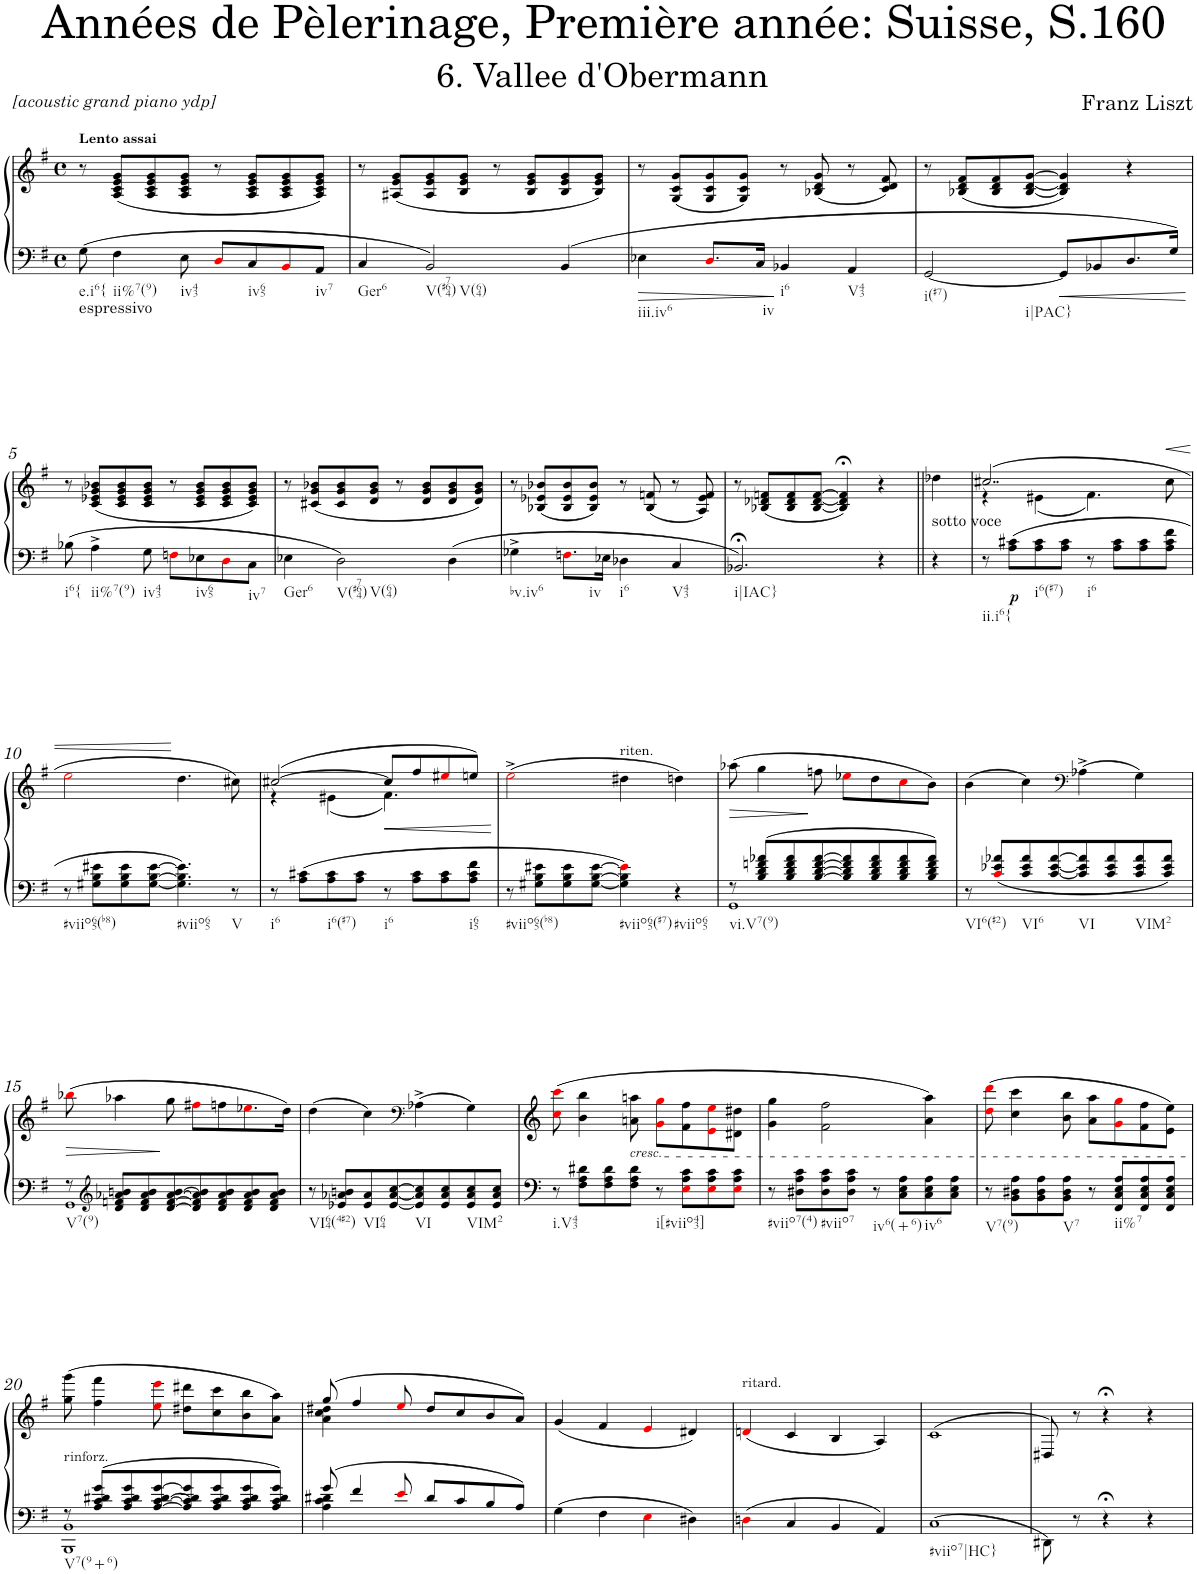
**kern	**kern	**dynam	**harte
*part1	*part1	*part1	*part1
*staff2	*staff1	*staff1/2	*
*I"Piano	*	*	*
*I'Pno.	*	*	*
*clefF4	*clefG2	*	*
*k[f#]	*k[f#]	*	*
*M4/4	*M4/4	*	*
*met(c)	*met(c)	*	*
=1	=1	=1	=1
!	!LO:TX:a:B:t=Lento assai	!	!
!LO:TX:b:t=espressivo	!	!	!
8G\	8r	.	.
4F#\	(8A/ 8c/ 8e/ 8g/L	.	.
.	8A/ 8c/ 8e/ 8g/	.	.
8E\	8A/ 8c/ 8e/ 8g/J	.	.
8Di/L	8r	.	.
8C/	8A/ 8c/ 8e/ 8g/L	.	.
8BBi/	8A/ 8c/ 8e/ 8g/	.	.
8AA/J	8A/ 8c/ 8e/ 8g/J)	.	.
=2	=2	=2	=2
!	!	!	!LO:H:kt=Ger6
4C/	8r	.	N
.	(8A#X/ 8e/ 8g/L	.	.
2BB/	8A#/ 8e/ 8g/	.	.
.	8B/ 8e/ 8g/J	.	.
.	8r	.	.
.	8B/ 8e/ 8g/L	.	.
4BB/	8B/ 8e/ 8g/	.	.
.	8B/ 8e/ 8g/J)	.	.
=3	=3	=3	=3
4E-X\	8r	.	.
.	(8G/ 8c/ 8g/L	.	.
8.Di/L	8G/ 8c/ 8g/	.	.
.	8G/ 8c/ 8g/J)	.	.
16C/Jk	.	.	.
4BB-X/	8r	.	.
.	(8B-X/ 8d/ 8g/	.	.
4AA/	8r	.	.
.	8c/ 8d/ 8f#/)	.	.
=4	=4	=4	=4
[2GG/	8r	.	.
.	(8B-X/ 8d/ 8f#/L	.	.
.	8B-/ 8d/ 8f#/	.	.
.	[8B-/ [8d/ [8g/J	.	.
8GG/L]	4B-/] 4d/] 4g/])	.	.
8BB-X/	.	.	.
8.D/	4r	.	.
16G/Jk	.	.	.
!!LO:LB:g=z
=5	=5	=5	=5
8B-X\	8r	.	.
4A^\	(8c/ 8e-X/ 8g/ 8b-X/L	.	.
.	8c/ 8e-/ 8g/ 8b-/	.	.
8G\	8c/ 8e-/ 8g/ 8b-/J	.	.
8Fni\L	8r	.	.
8E-X\	8c/ 8e-/ 8g/ 8b-/L	.	.
8Di\	8c/ 8e-/ 8g/ 8b-/	.	.
8C\J	8c/ 8e-/ 8g/ 8b-/J)	.	.
=6	=6	=6	=6
!	!	!	!LO:H:kt=Ger6
4E-X\	8r	.	N
.	(8c#X/ 8g/ 8b-X/L	.	.
2D\	8c#/ 8g/ 8b-/	.	.
.	8d/ 8g/ 8b-/J	.	.
.	8r	.	.
.	8d/ 8g/ 8b-/L	.	.
4D\	8d/ 8g/ 8b-/	.	.
.	8d/ 8g/ 8b-/J)	.	.
=7	=7	=7	=7
4G-X^\	8r	.	.
.	(8B-X/ 8e-X/ 8b-X/L	.	.
8.Fni\L	8B-/ 8e-/ 8b-/	.	.
.	8B-/ 8e-/ 8b-/J)	.	.
16E-X\Jk	.	.	.
4D-X\	8r	.	.
.	(8B-/ 8fn/	.	.
4C/	8r	.	.
.	8A/ 8e-/ 8f/)	.	.
=8	=8	=8	=8
2.BB-X;</	8r	.	.
.	(8B-X/ 8d-X/ 8fn/L	.	.
.	8B-/ 8d-/ 8f/	.	.
.	[8B-/ [8d-/ [8f/J	.	.
.	4B-/];< 4d-/];< 4f/];<)	.	.
4r	4r	.	.
=8X1||	=8X1||	=8X1||	=8X1||
!	!LO:TX:b:t=sotto voce	!	!
4r	4dd-X\	.	.
=9	=9	=9	=9
*	*^	*	*
8r	(2..cc#X/	4r	.	.
!	!	!	!LO:DY:b=2	!
8A\ 8c#X\L	.	.	p	.
8A\ 8c#\	.	(4e#X\	.	.
8A\ 8c#\J	.	.	.	.
8r	.	4.f#\)	.	.
8A\ 8c#\L	.	.	.	.
8A\ 8c#\	.	.	.	.
!	!	!	!LO:HP:b	!
8A\ 8c#\ 8f#\J	8cc#\	8ryy	<	.
*	*v	*v	*	*
!!LO:LB:g=z
=10	=10	=10	=10
8r	2eei\	.	.
8G#X\ 8B\ 8e#X\L	.	.	.
8G#\ 8B\ 8e#\	.	.	.
[8G#\ [8B\ [8e#\J	.	.	.
4.G#\] 4.B\] 4.e#\]	4.dd\	[	.
8r	8cc#X\)	.	.
=11	=11	=11	=11
*	*^	*	*
8r	([2cc#X/	4r	.	.
8A\ 8c#X\L	.	.	.	.
8A\ 8c#\	.	(4e#X\	.	.
8A\ 8c#\J	.	.	.	.
!	!	!	!LO:HP:b	!
8r	8cc#/L]	4.f#\)	<	.
8A\ 8c#\L	8ff#/	.	.	.
8A\ 8c#\	8ee#Xi/	.	.	.
8A\ 8c#\ 8f#\J	8een/J)	8ryy	.	.
*	*v	*v	*	*
.	.	[	.
=12	=12	=12	=12
8r	(2ee^i\	.	.
8G#X\ 8B\ 8e#X\L	.	.	.
8G#\ 8B\ 8e#\	.	.	.
[8G#\ [8B\ [8e#\J	.	.	.
!	!LO:TX:a:t=riten.	!	!
4G#\] 4B\] 4e#i\]	4dd#X\	.	.
4r	4ddn\)	.	.
=13	=13	=13	=13
*^	*	*	*
!	!	!	!LO:HP:b	!
8r	1GG	(8aa-X\	>	.
8B/ 8d/ 8fn/ 8a-X/L	.	4gg\	.	.
8B/ 8d/ 8f/ 8a-/	.	.	.	.
[8B/ [8d/ [8f/ [8a-/	.	8ffn\	]	.
8B/] 8d/] 8f/] 8a-/]	.	8ee-Xi\L	.	.
8B/ 8d/ 8f/ 8a-/	.	8dd\	.	.
8B/ 8d/ 8f/ 8a-/	.	8cci\	.	.
8B/ 8d/ 8f/ 8a-/J	.	8b\J)	.	.
*v	*v	*	*	*
=14	=14	=14	=14
8r	(4b\	.	.
8ci/ 8e-X/ 8a-X/L	.	.	.
8c/ 8e-/ 8a-/	4cc\)	.	.
[8c/ [8e-/ [8a-/	.	.	.
*	*clefF4	*	*
8c/] 8e-/] 8a-/]	(4A-X^\	.	.
8c/ 8e-/ 8a-/	.	.	.
8c/ 8e-/ 8a-/	4G\)	.	.
8c/ 8e-/ 8a-/J	.	.	.
!!LO:LB:g=z
=15	=15	=15	=15
*^	*	*	*
!	!	!	!LO:HP:b	!
8r	1GG	(8bb-Xi\	>	.
*clefG2	*	*	*	*
8d/ 8fn/ 8a-X/ 8bn/L	.	4aa-X\	.	.
8d/ 8f/ 8a-/ 8b/	.	.	.	.
[8d/ [8f/ [8a-/ [8b/	.	8gg\	]	.
8d/] 8f/] 8a-/] 8b/]	.	8ff#Xi\L	.	.
8d/ 8f/ 8a-/ 8b/	.	8ffn\	.	.
8d/ 8f/ 8a-/ 8b/	.	8.ee-Xi\	.	.
8d/ 8f/ 8a-/ 8b/J	.	.	.	.
.	.	16dd\Jk)	.	.
*v	*v	*	*	*
=16	=16	=16	=16
8r	(4dd\	.	.
8e-X/ 8a-X/ 8bn/L	.	.	.
8e-/ 8a-/	4cc\)	.	.
[8e-/ [8a-/ [8cc/	.	.	.
*	*clefF4	*	*
8e-/] 8a-/] 8cc/]	(4A-X^\	.	.
8e-/ 8a-/ 8cc/	.	.	.
8e-/ 8a-/ 8cc/	4G\)	.	.
8e-/ 8a-/ 8cc/J	.	.	.
=17	=17	=17	=17
8r	(8cci\ 8ccci\	.	.
8F#\ 8A\ 8d#X\L	4b\ 4bb\	.	.
8F#\ 8A\ 8d#\	.	.	.
!	!LO:TX:b:i:t=cresc.	!	!
8F#\ 8A\ 8d#\J	8an\ 8aan\	.	.
8r	8gi\ 8ggi\L	.	.
8Ei\ 8A\ 8c\L	8f#\ 8ff#\	.	.
8Ei\ 8A\ 8c\	8ei\ 8eei\	.	.
8Ei\ 8A\ 8c\J	8d#X\ 8dd#X\J	.	.
=18	=18	=18	=18
8r	4g\ 4gg\	.	.
8D#X\ 8A\ 8c\L	.	.	.
8D#\ 8A\ 8c\	2f#\ 2ff#\	.	.
8D#\ 8A\ 8c\J	.	.	.
8r	.	.	.
8C\ 8E\ 8A\L	.	.	.
8C\ 8E\ 8A\	4a\ 4aa\)	.	.
8C\ 8E\ 8A\J	.	.	.
=19	=19	=19	=19
8r	(8ddi\ 8dddi\	.	.
8BB\ 8D#X\ 8A\L	4cc\ 4ccc\	.	.
8BB\ 8D#\ 8A\	.	.	.
8BB\ 8D#\ 8A\J	8b\ 8bb\	.	.
8r	8a\ 8aa\L	.	.
8FF#/ 8C/ 8E/ 8A/L	8gi\ 8ggi\	.	.
8FF#/ 8C/ 8E/ 8A/	8f#\ 8ff#\	.	.
8FF#/ 8C/ 8E/ 8A/J	8e\ 8ee\J)	.	.
!!LO:LB:g=z
=20	=20	=20	=20
*^	*	*	*
!	!	!LO:TX:b:t=rinforz.	!	!
8r	1BBB 1BB	(8gg\ 8ggg\	.	.
8A/ 8c/ 8d#X/ 8g/L	.	4ff#\ 4fff#\	.	.
8A/ 8c/ 8d#/ 8g/	.	.	.	.
[8A/ [8c/ [8d#/ [8g/	.	8eei\ 8eeei\	.	.
8A/] 8c/] 8d#/] 8g/]	.	8dd#X\ 8ddd#X\L	.	.
8A/ 8c/ 8d#/ 8g/	.	8cc\ 8ccc\	.	.
8A/ 8c/ 8d#/ 8g/	.	8b\ 8bb\	.	.
8A/ 8c/ 8d#/ 8g/J	.	8a\ 8aa\J)	.	.
=21	=21	=21	=21	=21
*	*	*^	*	*
8g/	4A\ 4c\ 4d#X\	(8gg/	4a\ 4cc\ 4dd#X\	.	.
4f#/	.	4ff#/	.	.	.
.	4ryy	.	4ryy	.	.
8ei/	.	8eei/	.	.	.
8d#/L	2ryy	8dd#/L	2ryy	.	.
8c/	.	8cc/	.	.	.
8B/	.	8b/	.	.	.
8A/J	.	8a/J)	.	.	.
*v	*v	*	*	*	*
*	*v	*v	*	*
=22	=22	=22	=22
4G\	(4g/	.	.
4F#\	4f#/	.	.
4Ei\	4ei/	.	.
4D#X\	4d#X/)	.	.
=23	=23	=23	=23
!	!LO:TX:a:t=ritard.	!	!
4Dni\	(4dni/	.	.
4C/	4c/	.	.
4BB/	4B/	.	.
4AA/	4A/)	.	.
=24	=24	=24	=24
1C	(>1c	.	.
=25	=25	=25	=25
8DD#X\	8D#X/)	.	.
8r	8r	.	.
4r;<	4r;<	.	.
4r	4r	.	.
=	=	=	=
*-	*-	*-	*-
